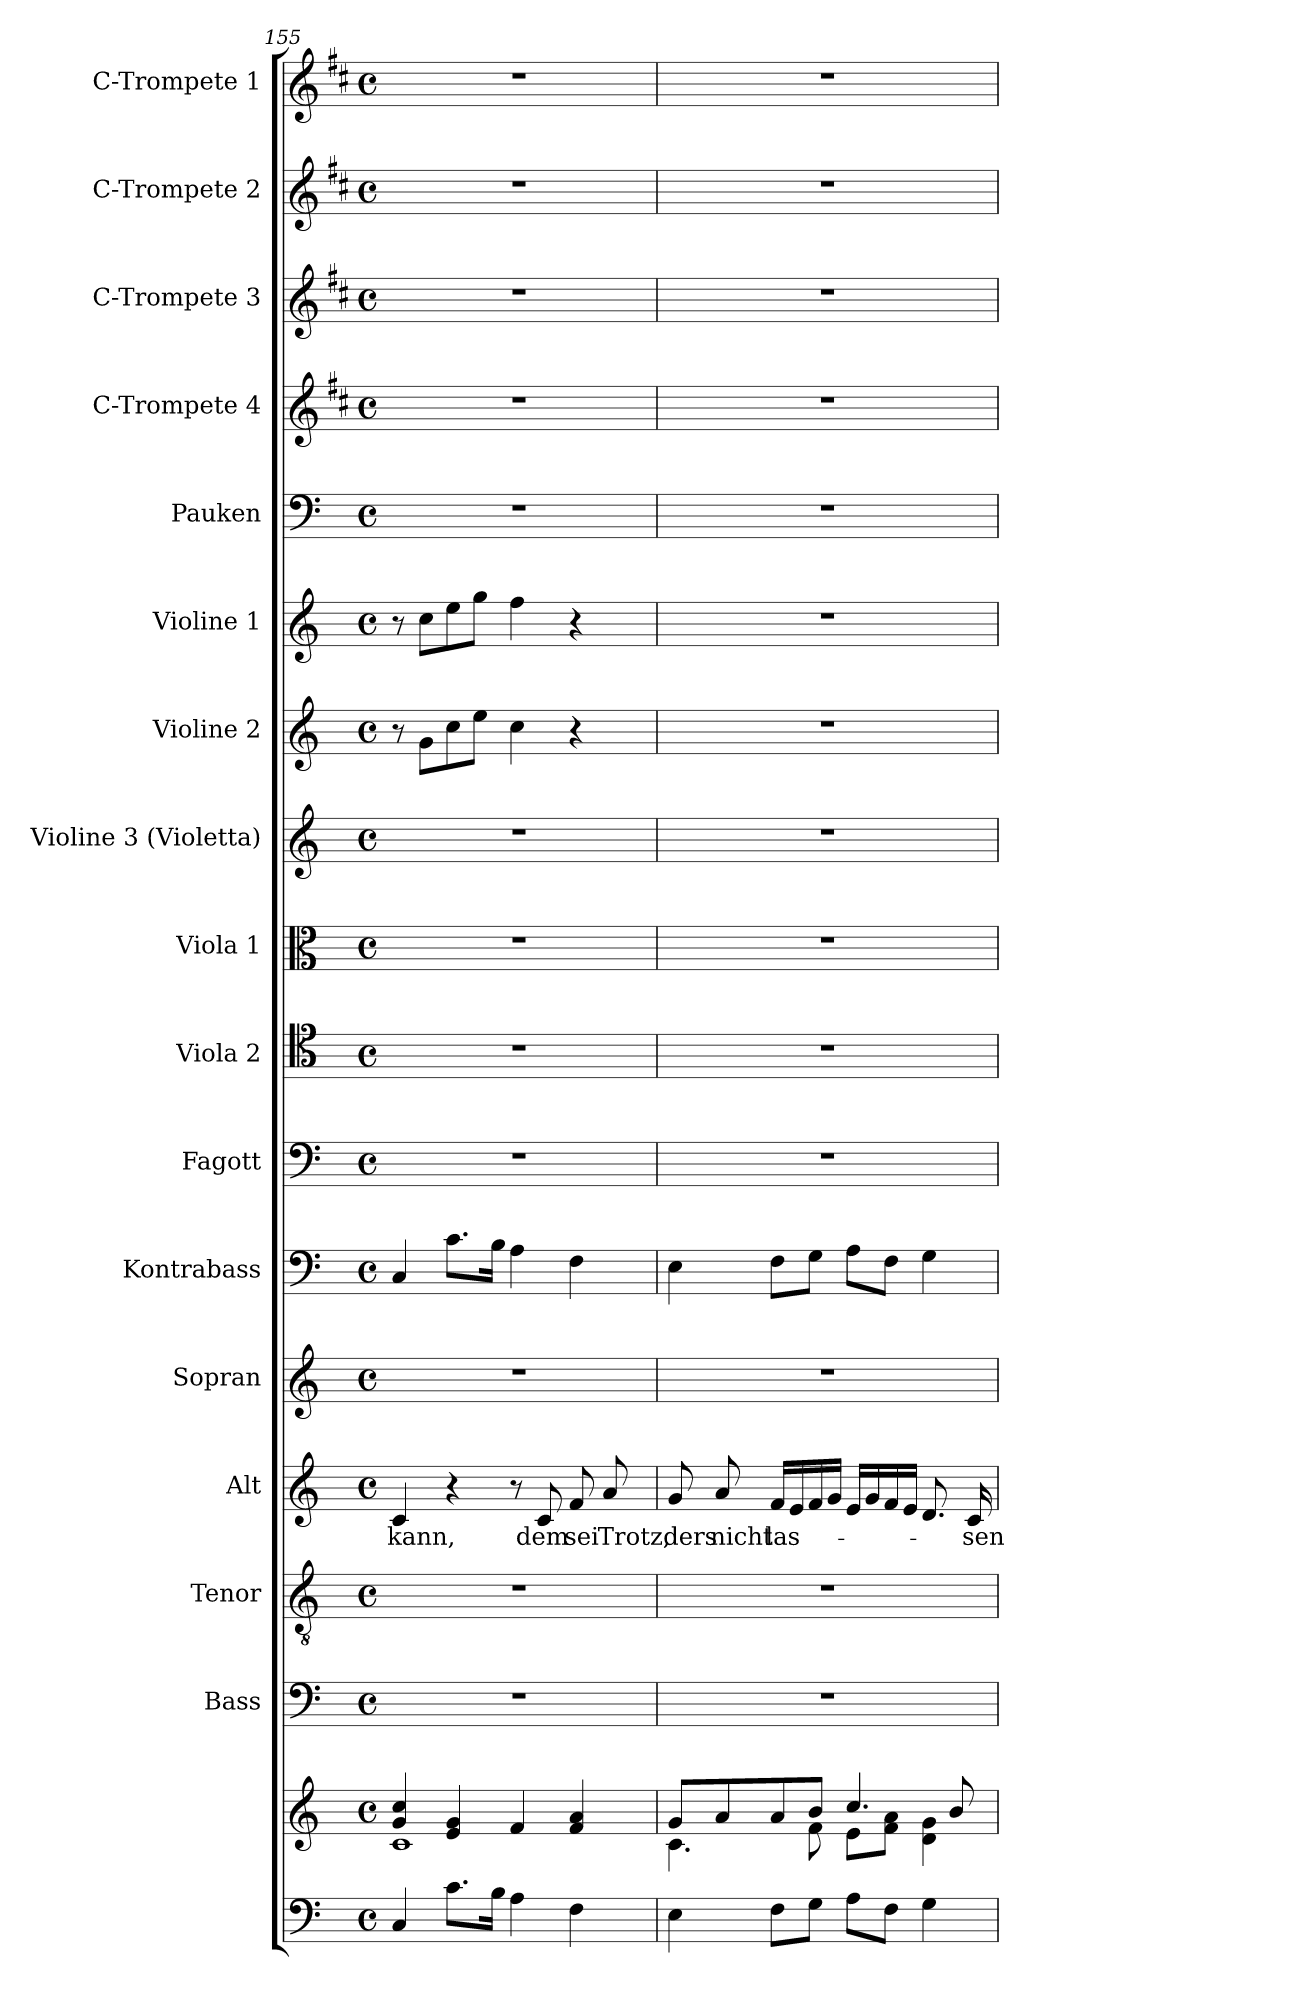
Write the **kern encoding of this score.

**kern	**kern	**kern	**kern	**kern	**text	**kern	**kern	**kern	**kern	**kern	**kern	**kern	**kern	**kern	**kern	**kern	**kern	**kern
*part17	*part17	*part16	*part15	*part14	*part14	*part13	*part12	*part11	*part10	*part9	*part8	*part7	*part6	*part5	*part4	*part3	*part2	*part1
*staff18	*staff17	*staff16	*staff15	*staff14	*staff14	*staff13	*staff12	*staff11	*staff10	*staff9	*staff8	*staff7	*staff6	*staff5	*staff4	*staff3	*staff2	*staff1
*	*	*I"Bass	*I"Tenor	*I"Alt	*	*I"Sopran	*I"Kontrabass	*I"Fagott	*I"Viola 2	*I"Viola 1	*I"Violine 3 (Violetta)	*I"Violine 2	*I"Violine 1	*I"Pauken	*I"C-Trompete 4	*I"C-Trompete 3	*I"C-Trompete 2	*I"C-Trompete 1
*	*	*I'B.	*I'T.	*I'A.	*	*I'S.	*I'Kb.	*I'Fg.	*I'Vla. 2	*I'Vla. 1	*I'Vl. 3	*I'Vl. 2	*I'Vl. 1	*I'Pk.	*I'C Trp. 4	*I'C Trp. 3	*I'C Trp. 2	*I'C Trp. 1
*clefF4	*clefG2	*clefF4	*clefGv2	*clefG2	*	*clefG2	*clefF4	*clefF4	*clefC4	*clefC3	*clefG2	*clefG2	*clefG2	*clefF4	*clefG2	*clefG2	*clefG2	*clefG2
*	*	*	*	*	*	*	*ITrd7c12	*	*	*	*	*	*	*	*ITrd1c2	*ITrd1c2	*ITrd1c2	*ITrd1c2
*k[]	*k[]	*k[]	*k[]	*k[]	*	*k[]	*k[]	*k[]	*k[]	*k[]	*k[]	*k[]	*k[]	*k[]	*k[]	*k[]	*k[]	*k[]
*C:	*C:	*C:	*C:	*C:	*	*C:	*C:	*C:	*C:	*C:	*C:	*C:	*C:	*C:	*C:	*C:	*C:	*C:
*M4/4	*M4/4	*M4/4	*M4/4	*M4/4	*	*M4/4	*M4/4	*M4/4	*M4/4	*M4/4	*M4/4	*M4/4	*M4/4	*M4/4	*M4/4	*M4/4	*M4/4	*M4/4
*met(c)	*met(c)	*met(c)	*met(c)	*met(c)	*	*met(c)	*met(c)	*met(c)	*met(c)	*met(c)	*met(c)	*met(c)	*met(c)	*met(c)	*met(c)	*met(c)	*met(c)	*met(c)
=155	=155	=155	=155	=155	=155	=155	=155	=155	=155	=155	=155	=155	=155	=155	=155	=155	=155	=155
*	*^	*	*	*	*	*	*	*	*	*	*	*	*	*	*	*	*	*
!	!	!	!	!	!	!LO:LY:b	!	!	!	!	!	!	!	!	!	!	!	!	!
4C/	4g/ 4cc/	1c	1r	1r	4c/	kann,	1r	4CC/	1r	1r	1r	1r	8r	8r	1r	1r	1r	1r	1r
.	.	.	.	.	.	.	.	.	.	.	.	.	8g\L	8cc\L	.	.	.	.	.
8.c\L	4e/ 4g/	.	.	.	4r	.	.	8.C\L	.	.	.	.	8cc\	8ee\	.	.	.	.	.
.	.	.	.	.	.	.	.	.	.	.	.	.	8ee\J	8gg\J	.	.	.	.	.
16B\Jk	.	.	.	.	.	.	.	16BB\Jk	.	.	.	.	.	.	.	.	.	.	.
4A\	4f/	.	.	.	8r	.	.	4AA\	.	.	.	.	4cc\	4ff\	.	.	.	.	.
!	!	!	!	!	!	!LO:LY:b	!	!	!	!	!	!	!	!	!	!	!	!	!
.	.	.	.	.	8c/	dem	.	.	.	.	.	.	.	.	.	.	.	.	.
!	!	!	!	!	!	!LO:LY:b	!	!	!	!	!	!	!	!	!	!	!	!	!
4F\	4f/ 4a/	.	.	.	8f/	sei	.	4FF\	.	.	.	.	4r	4r	.	.	.	.	.
!	!	!	!	!	!	!LO:LY:b	!	!	!	!	!	!	!	!	!	!	!	!	!
.	.	.	.	.	8a/	Trotz,	.	.	.	.	.	.	.	.	.	.	.	.	.
=156	=156	=156	=156	=156	=156	=156	=156	=156	=156	=156	=156	=156	=156	=156	=156	=156	=156	=156	=156
!	!	!	!	!	!	!LO:LY:b	!	!	!	!	!	!	!	!	!	!	!	!	!
4E\	8g/L	4.c\	1r	1r	8g/	ders	1r	4EE\	1r	1r	1r	1r	1r	1r	1r	1r	1r	1r	1r
!	!	!	!	!	!	!LO:LY:b	!	!	!	!	!	!	!	!	!	!	!	!	!
.	8a/	.	.	.	8a/	nicht	.	.	.	.	.	.	.	.	.	.	.	.	.
!	!	!	!	!	!	!LO:LY:b	!	!	!	!	!	!	!	!	!	!	!	!	!
8F\L	8a/	.	.	.	16f/LL	las-	.	8FF\L	.	.	.	.	.	.	.	.	.	.	.
.	.	.	.	.	16e/	.	.	.	.	.	.	.	.	.	.	.	.	.	.
8G\J	8b/J	8f\	.	.	16f/	.	.	8GG\J	.	.	.	.	.	.	.	.	.	.	.
.	.	.	.	.	16g/JJ	.	.	.	.	.	.	.	.	.	.	.	.	.	.
8A\L	4.cc/	8e\L	.	.	16e/LL	.	.	8AA\L	.	.	.	.	.	.	.	.	.	.	.
.	.	.	.	.	16g/	.	.	.	.	.	.	.	.	.	.	.	.	.	.
8F\J	.	8f\ 8a\J	.	.	16f/	.	.	8FF\J	.	.	.	.	.	.	.	.	.	.	.
.	.	.	.	.	16e/JJ	.	.	.	.	.	.	.	.	.	.	.	.	.	.
4G\	.	4d\ 4g\	.	.	8.d/	.	.	4GG\	.	.	.	.	.	.	.	.	.	.	.
.	8b/	.	.	.	.	.	.	.	.	.	.	.	.	.	.	.	.	.	.
!	!	!	!	!	!	!LO:LY:b	!	!	!	!	!	!	!	!	!	!	!	!	!
.	.	.	.	.	16c/	-sen	.	.	.	.	.	.	.	.	.	.	.	.	.
*	*v	*v	*	*	*	*	*	*	*	*	*	*	*	*	*	*	*	*	*
=	=	=	=	=	=	=	=	=	=	=	=	=	=	=	=	=	=	=
*-	*-	*-	*-	*-	*-	*-	*-	*-	*-	*-	*-	*-	*-	*-	*-	*-	*-	*-
